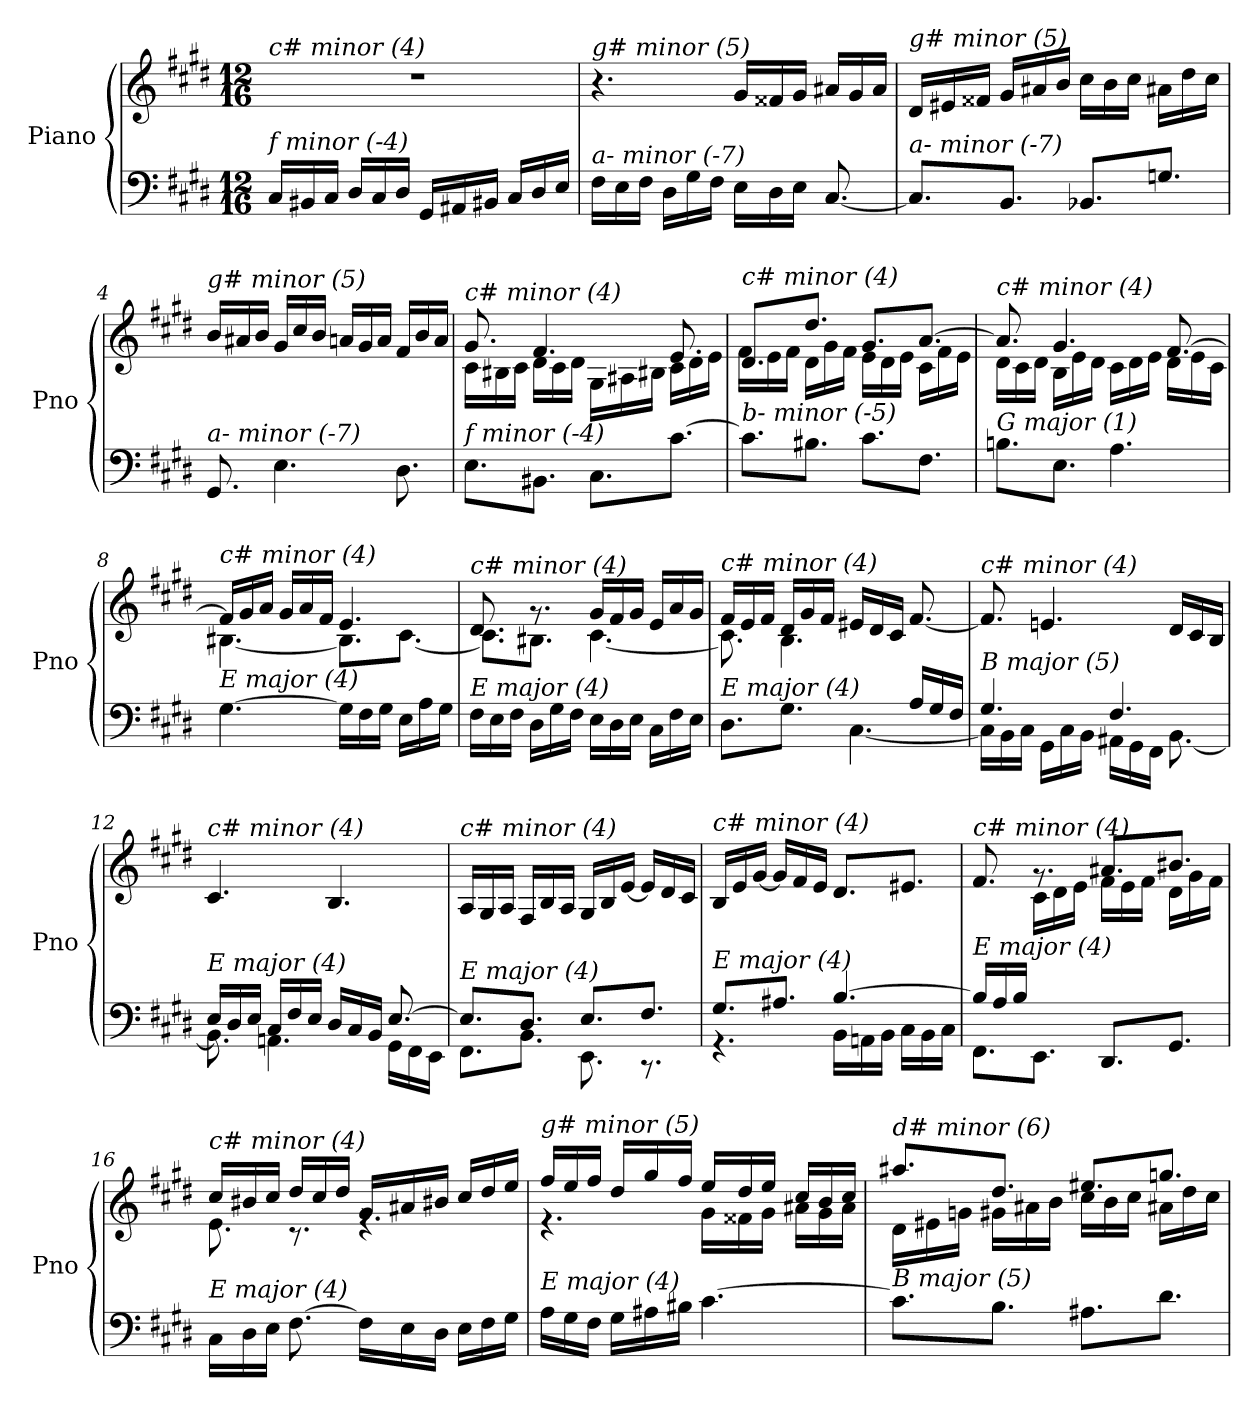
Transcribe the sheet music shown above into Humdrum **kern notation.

**kern	**kern
*part1	*part1
*staff2	*staff1
*I"Piano	*
*I'Pno	*
*clefF4	*clefG2
*k[f#c#g#d#]	*k[f#c#g#d#]
*M12/16	*M12/16
=1	=1
!	!LO:TX:i:t=c# minor (4)
!LO:TX:i:t=f minor (-4)	!
16C#/LL	2.r
16BB#X/	.
16C#/JJ	.
16D#/LL	.
16C#/	.
16D#/JJ	.
16GG#/LL	.
16AA#X/	.
16BB#X/JJ	.
16C#/LL	.
16D#/	.
16E/JJ	.
=2	=2
!	!LO:TX:i:t=g# minor (5)
!LO:TX:i:t=a- minor (-7)	!
16F#\LL	4.r
16E\	.
16F#\JJ	.
16D#\LL	.
16G#\	.
16F#\JJ	.
16E\LL	16g#/LL
16D#\	16f##X/
16E\JJ	16g#/JJ
[8.C#/	16a#X/LL
.	16g#/
.	16a#/JJ
=3	=3
!	!LO:TX:i:t=g# minor (5)
!LO:TX:i:t=a- minor (-7)	!
8.C#/L]	16d#/LL
.	16e#Xi/
.	16f##X/JJ
8.BB/J	16g#/LL
.	16a#X/
.	16b/JJ
8.BB-Xj/L	16cc#\LL
.	16b\
.	16cc#\JJ
8.Gnj/J	16a#X\LL
.	16dd#\
.	16cc#\JJ
!!LO:LB:g=z
=4	=4
!	!LO:TX:i:t=g# minor (5)
!LO:TX:i:t=a- minor (-7)	!
8.GG#/	16b/LL
.	16a#X/
.	16b/JJ
4.E\	16g#/LL
.	16cc#/
.	16b/JJ
.	16an/LL
.	16g#/
.	16a/JJ
8.D#\	16f#/LL
.	16b/
.	16a/JJ
=5	=5
*	*^
!	!LO:TX:i:t=c# minor (4)	!
!LO:TX:i:t=f minor (-4)	!	!
8.E\L	8.g#/	16c#\LL
.	.	16B#X\
.	.	16c#\JJ
8.BB#X\J	4.f#/	16d#\LL
.	.	16c#\
.	.	16d#\JJ
8.C#\L	.	16G#\LL
.	.	16A#X\
.	.	16B#X\JJ
[8.c#\J	8.e/	16c#\LL
.	.	16d#\
.	.	16e\JJ
=6	=6	=6
!	!LO:TX:i:t=c# minor (4)	!
!LO:TX:i:t=b- minor (-5)	!	!
8.c#\L]	8.d#/L	16f#\LL
.	.	16e\
.	.	16f#\JJ
8.B#X\J	8.dd#/J	16d#\LL
.	.	16g#\
.	.	16f#\JJ
8.c#\L	8.g#/L	16e\LL
.	.	16d#\
.	.	16e\JJ
8.F#\J	[8.a/J	16c#\LL
.	.	16f#\
.	.	16e\JJ
!!LO:LB:g=z	!!
=7	=7	=7
!	!LO:TX:i:t=c# minor (4)	!
!LO:TX:i:t=G major (1)	!	!
8.Bn\L	8.a/]	16d#\LL
.	.	16c#\
.	.	16d#\JJ
8.E\J	4.g#/	16B\LL
.	.	16e\
.	.	16d#\JJ
4.A\	.	16c#\LL
.	.	16d#\
.	.	16e\JJ
.	[8.f#/	16d#\LL
.	.	16e\
.	.	16c#\JJ
=8	=8	=8
!	!LO:TX:i:t=c# minor (4)	!
!LO:TX:i:t=E major (4)	!	!
[4.G#\	16f#/LL]	[4.B#X\
.	16g#/	.
.	16a/JJ	.
.	16g#/LL	.
.	16a/	.
.	16f#/JJ	.
16G#\LL]	4.e/	8.B#\L]
16F#\	.	.
16G#\JJ	.	.
16E\LL	.	[8.c#\J
16A\	.	.
16G#\JJ	.	.
=9	=9	=9
!	!LO:TX:i:t=c# minor (4)	!
!LO:TX:i:t=E major (4)	!	!
16F#\LL	8.d#/	8.c#\L]
16E\	.	.
16F#\JJ	.	.
16D#\LL	8.rg	8.B#X\J
16G#\	.	.
16F#\JJ	.	.
16E\LL	16g#/LL	[4.c#\
16D#\	16f#/	.
16E\JJ	16g#/JJ	.
16C#\LL	16e/LL	.
16F#\	16a/	.
16E\JJ	16g#/JJ	.
!!LO:LB:g=z	!!
=10	=10	=10
*^	*	*
!	!	!LO:TX:i:t=c# minor (4)	!
!LO:TX:i:t=E major (4)	!	!	!
2ryy	8.D#\L	16f#/LL	8.c#\]
.	.	16e/	.
.	.	16f#/JJ	.
.	8.G#\J	16d#/LL	4.B\
.	.	16g#/	.
.	.	16f#/JJ	.
.	[4.C#\	16e#Xi/LL	.
.	.	16d#/	.
16ryy	.	16c#/JJ	.
16A/LL	.	[8.f#/	8.ryy
16G#/	.	.	.
16F#/JJ	.	.	.
*	*	*v	*v
=11	=11	=11
!	!	!LO:TX:i:t=c# minor (4)
!LO:TX:i:t=B major (5)	!	!
16C#\LL]	4.G#/	8.f#/]
16BB\	.	.
16C#\JJ	.	.
16GG#\LL	.	4.en/
16C#\	.	.
16BB\JJ	.	.
4.F#/	16AA#X\LL	.
.	16GG#\	.
.	16FF#\JJ	.
.	[8.BB\	16d#/LL
.	.	16c#/
.	.	16B/JJ
=12	=12	=12
!	!	!LO:TX:i:t=c# minor (4)
!LO:TX:i:t=E major (4)	!	!
16E/LL	8.BB\]	4.c#/
16D#/	.	.
16E/JJ	.	.
16C#/LL	4.AAn\	.
16F#/	.	.
16E/JJ	.	.
16D#/LL	.	4.B/
16C#/	.	.
16BB/JJ	.	.
[8.E/	16GG#\LL	.
.	16FF#\	.
.	16EE\JJ	.
!!LO:LB:g=z
=13	=13	=13
!	!	!LO:TX:i:t=c# minor (4)
!LO:TX:i:t=E major (4)	!	!
8.E/L]	8.FF#\L	16A/LL
.	.	16G#/
.	.	16A/JJ
8.D#/J	8.BB\J	16F#/LL
.	.	16B/
.	.	16A/JJ
8.E/L	8.EE\	16G#/LL
.	.	16B/
.	.	[16e/JJ
8.F#/J	8.r	16e/LL]
.	.	16d#/
.	.	16c#/JJ
=14	=14	=14
!	!	!LO:TX:i:t=c# minor (4)
!LO:TX:i:t=E major (4)	!	!
8.G#/L	4.r	16B/LL
.	.	16e/
.	.	[16g#/JJ
8.A#X/J	.	16g#/LL]
.	.	16f#/
.	.	16e/JJ
[4.B/	16BB\LL	8.d#/L
.	16AAn\	.
.	16BB\JJ	.
.	16C#\LL	8.e#Xi/J
.	16BB\	.
.	16C#\JJ	.
=15	=15	=15
*	*^	*^
*	*	*	*	*^
*	*	*	*	*	*^
!	!	!	!LO:TX:i:t=c# minor (4)	!	!	!
!LO:TX:i:t=E major (4)	!	!	!	!	!	!
4.ryy	16B/LL]	8.FF#\L	8.f#/	4.ryy	8.ryy	4.ryy
.	16A/	.	.	.	.	.
.	16B/JJ	.	.	.	.	.
.	8.ryy	8.EE\J	8.rg	.	16c#\LL	.
.	.	.	.	.	16d#\	.
.	.	.	.	.	16e\JJ	.
4.ryy	8.DD#/L	4.ryy	8.a#X/L	16f#\LL	4.ryy	4.ryy
.	.	.	.	16e\	.	.
.	.	.	.	16f#\JJ	.	.
.	8.GG#/J	.	8.b#X/J	16d#\LL	.	.
.	.	.	.	16g#\	.	.
.	.	.	.	16f#\JJ	.	.
*v	*v	*v	*	*	*	*
*	*	*v	*v	*v
!!LO:PB:g=z
=16	=16	=16
!	!LO:TX:i:t=c# minor (4)	!
!LO:TX:i:t=E major (4)	!	!
16C#\LL	16cc#/LL	8.e\
16D#\	16b#X/	.
16E\JJ	16cc#/JJ	.
[8.F#\	16dd#/LL	8.r
.	16cc#/	.
.	16dd#/JJ	.
16F#\LL]	16g#/LL	4.re
16E\	16a#X/	.
16D#\JJ	16b#X/JJ	.
16E\LL	16cc#/LL	.
16F#\	16dd#/	.
16G#\JJ	16ee/JJ	.
=17	=17	=17
!	!LO:TX:i:t=g# minor (5)	!
!LO:TX:i:t=E major (4)	!	!
16A\LL	16ff#/LL	4.r
16G#\	16ee/	.
16F#\JJ	16ff#/JJ	.
16G#\LL	16dd#/LL	.
16A#X\	16gg#/	.
16B#X\JJ	16ff#/JJ	.
[4.c#\	16ee/LL	16g#\LL
.	16dd#/	16f##X\
.	16ee/JJ	16g#\JJ
.	16cc#/LL	16a#X\LL
.	16b/	16g#\
.	16cc#/JJ	16a#\JJ
=18	=18	=18
!	!LO:TX:i:t=d# minor (6)	!
!LO:TX:i:t=B major (5)	!	!
8.c#\L]	8.aa#X/L	16d#\LL
.	.	16e#X\
.	.	16gnj\JJ
8.B\J	8.dd#/J	16g#\LL
.	.	16a#X\
.	.	16b\JJ
8.A#X\L	8.ee#X/L	16cc#\LL
.	.	16b\
.	.	16cc#\JJ
8.d#\J	8.ggnj/J	16a#X\LL
.	.	16dd#\
.	.	16cc#\JJ
*	*v	*v
=	=
*-	*-
